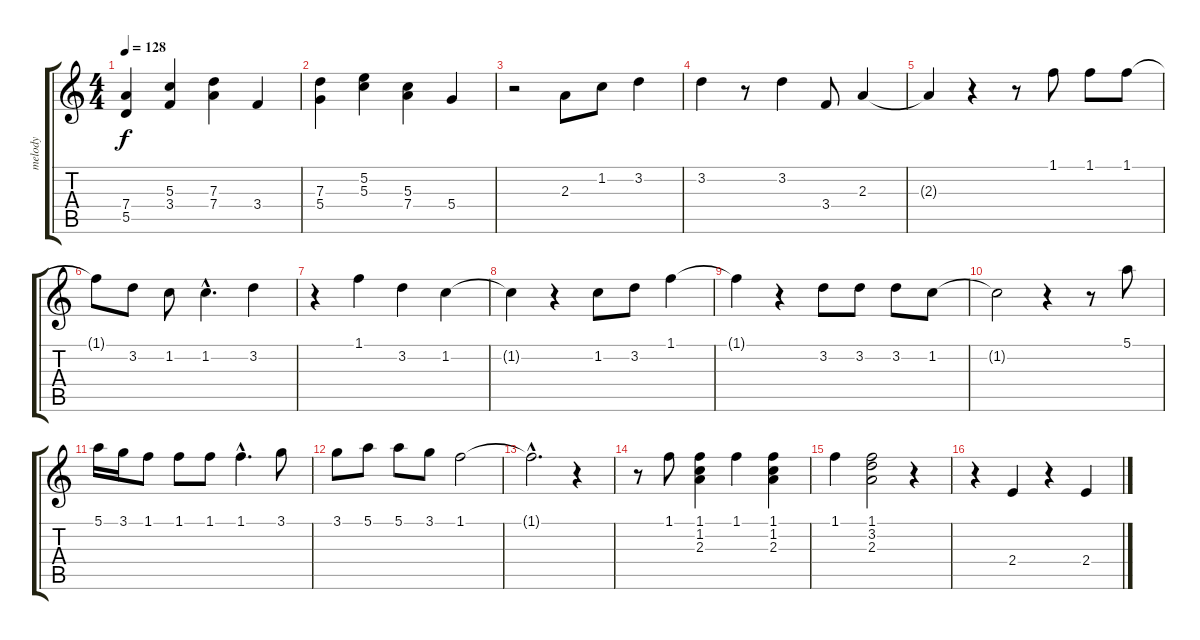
\track ("melody" "melody") {instrument acousticguitarsteel}
\staff {score tabs}
\tuning (E4 B3 G3 D3 A2 E2) {hide}
\ts (4 4)
\tempo 128
\clef g2
\ks c
(7.4 5.5).4{dy f} (5.3 3.4).4 (7.3 7.4).4 3.4.4 |
(7.3 5.4).4 (5.2 5.3).4 (5.3 7.4).4 5.4.4 |
r.2 2.3.8 1.2.8 3.2.4 |
3.2.4 r.8 3.2.4 3.4.8 2.3.4 |
2.3{t}.4 r.4 r.8 1.1.8 1.1.8 1.1.8 |
1.1{t}.8 3.2.8 1.2.8 1.2{hac}.4{d} 3.2.4 |
r.4 1.1.4 3.2.4 1.2.4 |
1.2{t}.4 r.4 1.2.8 3.2.8 1.1.4 |
1.1{t}.4 r.4 3.2.8 3.2.8 3.2.8 1.2.8 |
1.2{t}.2 r.4 r.8 5.1.8 |
5.1.16 3.1.16 1.1.8 1.1.8 1.1.8 1.1{hac}.4{d} 3.1.8 |
3.1.8 5.1.8 5.1.8 3.1.8 1.1.2 |
1.1{hac t}.2{d} r.4 |
r.8 1.1.8 (1.1 1.2 2.3).4 1.1.4 (1.1 1.2 2.3).4 |
1.1.4 (1.1 3.2 2.3).2 r.4 |
r.4 2.4.4 r.4 2.4.4
